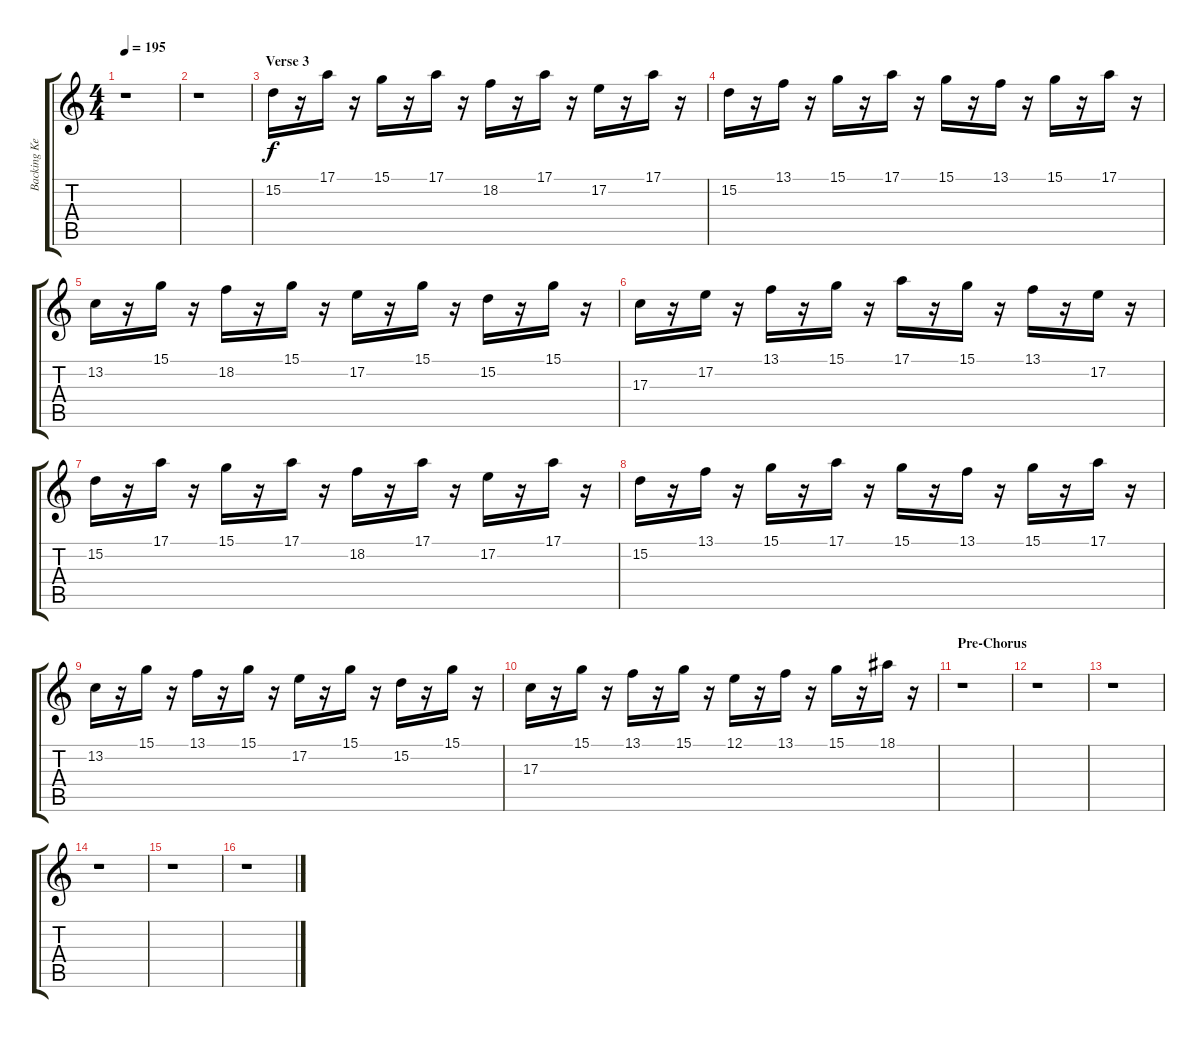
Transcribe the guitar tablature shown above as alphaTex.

\track ("Backing Keyboards" "Backing Ke") {instrument harpsichord}
\staff {score tabs}
\tuning (E4 B3 G3 D3 A2 E2) {hide}
\ts (4 4)
\tempo 195
\clef g2
\ks c
r.1{dy f} |
r.1 |
\section ("" "Verse 3")
15.2.16 r.16 17.1.16 r.16 15.1.16 r.16 17.1.16 r.16 18.2.16 r.16 17.1.16 r.16 17.2.16 r.16 17.1.16 r.16 |
15.2.16 r.16 13.1.16 r.16 15.1.16 r.16 17.1.16 r.16 15.1.16 r.16 13.1.16 r.16 15.1.16 r.16 17.1.16 r.16 |
13.2.16 r.16 15.1.16 r.16 18.2.16 r.16 15.1.16 r.16 17.2.16 r.16 15.1.16 r.16 15.2.16 r.16 15.1.16 r.16 |
17.3.16 r.16 17.2.16 r.16 13.1.16 r.16 15.1.16 r.16 17.1.16 r.16 15.1.16 r.16 13.1.16 r.16 17.2.16 r.16 |
15.2.16 r.16 17.1.16 r.16 15.1.16 r.16 17.1.16 r.16 18.2.16 r.16 17.1.16 r.16 17.2.16 r.16 17.1.16 r.16 |
15.2.16 r.16 13.1.16 r.16 15.1.16 r.16 17.1.16 r.16 15.1.16 r.16 13.1.16 r.16 15.1.16 r.16 17.1.16 r.16 |
13.2.16 r.16 15.1.16 r.16 13.1.16 r.16 15.1.16 r.16 17.2.16 r.16 15.1.16 r.16 15.2.16 r.16 15.1.16 r.16 |
17.3.16 r.16 15.1.16 r.16 13.1.16 r.16 15.1.16 r.16 12.1.16 r.16 13.1.16 r.16 15.1.16 r.16 18.1.16 r.16 |
\section ("" "Pre-Chorus")
r.1 |
r.1 |
r.1 |
r.1 |
r.1 |
r.1
